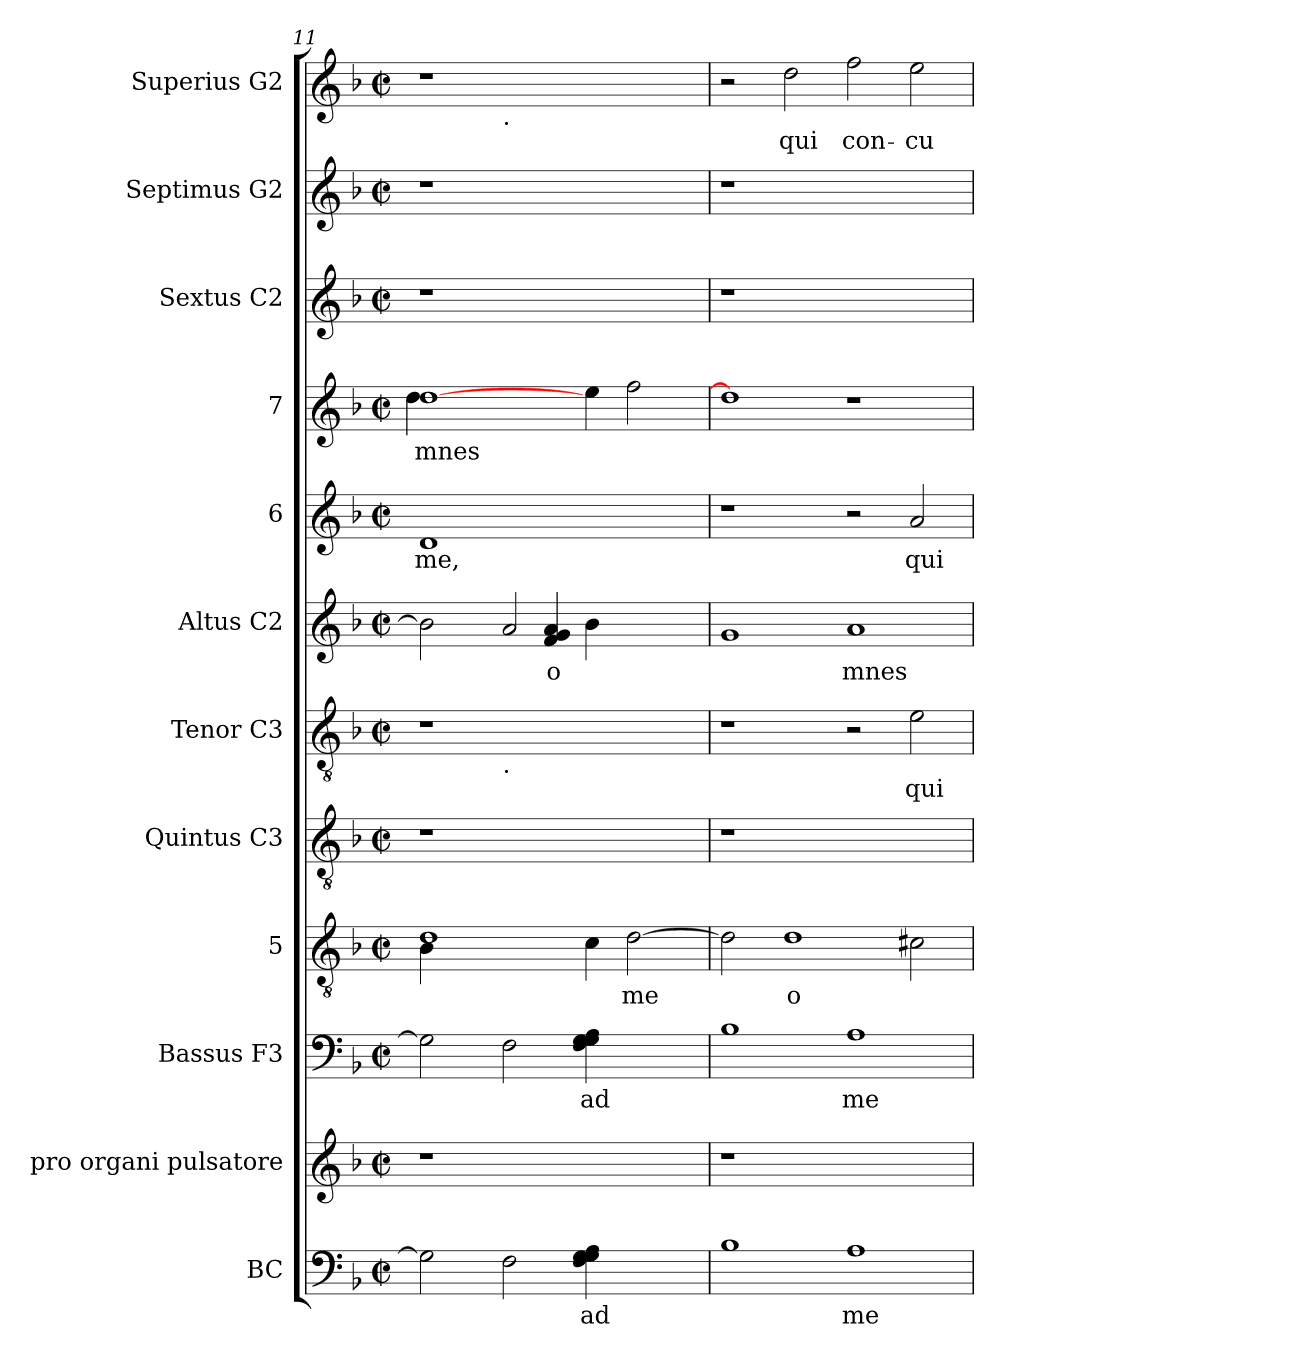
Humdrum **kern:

**kern	**text	**kern	**kern	**text	**kern	**text	**kern	**kern	**text	**kern	**text	**kern	**text	**kern	**text	**kern	**kern	**kern	**text
*part12	*part12	*part11	*part10	*part10	*part9	*part9	*part8	*part7	*part7	*part6	*part6	*part5	*part5	*part4	*part4	*part3	*part2	*part1	*part1
*staff12	*staff12	*staff11	*staff10	*staff10	*staff9	*staff9	*staff8	*staff7	*staff7	*staff6	*staff6	*staff5	*staff5	*staff4	*staff4	*staff3	*staff2	*staff1	*staff1
*I"BC	*	*I"pro organi  pulsatore	*I"Bassus  F3	*	*I"5	*	*I"Quintus  C3	*I"Tenor  C3	*	*I"Altus  C2	*	*I"6	*	*I"7	*	*I"Sextus  C2	*I"Septimus  G2	*I"Superius  G2	*
*I'BC	*	*	*I'B	*	*	*	*	*I'T	*	*I'A	*	*	*	*	*	*	*	*I'S	*
!!LO:PB:g=z
*clefF4	*	*clefG2	*clefF4	*	*clefGv2	*	*clefGv2	*clefGv2	*	*clefG2	*	*clefG2	*	*clefG2	*	*clefG2	*clefG2	*clefG2	*
*k[b-]	*	*k[b-]	*k[b-]	*	*k[b-]	*	*k[b-]	*k[b-]	*	*k[b-]	*	*k[b-]	*	*k[b-]	*	*k[b-]	*k[b-]	*k[b-]	*
*F:	*	*F:	*F:	*	*F:	*	*F:	*F:	*	*F:	*	*F:	*	*F:	*	*F:	*F:	*F:	*
*M2/2	*	*M2/2	*M2/2	*	*M2/2	*	*M2/2	*M2/2	*	*M2/2	*	*M2/2	*	*M2/2	*	*M2/2	*M2/2	*M2/2	*
*met(c|)	*	*met(c|)	*met(c|)	*	*met(c|)	*	*met(c|)	*met(c|)	*	*met(c|)	*	*met(c|)	*	*met(c|)	*	*met(c|)	*met(c|)	*met(c|)	*
=11	=11	=11	=11	=11	=11	=11	=11	=11	=11	=11	=11	=11	=11	=11	=11	=11	=11	=11	=11
!	!LO:LY:a:cj	!	!	!LO:LY:b:cj	!	!LO:LY:b:cj	!	!	!	!	!LO:LY:b:cj	!	!LO:LY:b:cj	!	!LO:LY:b:cj	!	!	!	!
*	*	*	*	*	*^	*	*	*^	*	*^	*	*	*	*^	*	*	*	*^	*
2G\]	--	1r	2G\]	--	1d	4B-\	.	1r	1r	2ryy	.	2b-\]	2.ryy	.	1d	me,	[>1dd	4dd\	-mnes	1r	1r	1r	2ryy	.
.	.	.	.	.	.	1.ryy	.	.	.	.	.	.	.	.	.	.	.	1.ryy	.	.	.	.	.	.
!	!	!	!	!	!	!	!	!	!	!	!	!	!	!	!	!	!	!	!	!	!	!	!LO:TX:b:t=.	!
!	!	!	!	!	!	!	!	!	!	!LO:TX:b:t=.	!	!	!	!	!	!	!	!	!	!	!	!	!	!
2F\	.	.	2F\	.	.	.	.	.	.	1ryy	.	2a/	.	.	.	.	.	.	.	.	.	.	1ryy	.
!	!	!	!	!	!	!	!	!	!	!	!	!	!	!LO:LY:b:cj	!	!	!	!	!	!	!	!	!	!
.	.	.	.	.	.	.	.	.	.	.	.	.	4a/ 4g/ 4f/	o-	.	.	.	.	.	.	.	.	.	.
!	!LO:LY:a:cj	!	!	!LO:LY:b:cj	!	!	!LO:LY:b:cj	!	!	!	!	!	!	!	!	!	!	!	!LO:LY:b:cj	!	!	!	!	!
4G\ 4G\ 4F\ 4A\	-ad	2.ryy	4G\ 4G\ 4F\ 4A\	-ad	4c\	.	.	2.ryy	2.ryy	.	.	4b-\	2ryy	.	2.ryy	.	4ee\	.	.	2.ryy	2.ryy	2.ryy	.	.
!	!	!	!	!	!	!	!LO:LY:b:cj	!	!	!	!	!	!	!	!	!	!	!	!LO:LY:b:cj	!	!	!	!	!
2ryy	.	.	2ryy	.	[>2d\	.	me	.	.	.	.	2ryy	.	.	.	.	2ff\	.	.	.	.	.	.	.
.	.	.	.	.	.	.	.	.	.	4ryy	.	.	4ryy	.	.	.	.	.	.	.	.	.	4ryy	.
*	*	*	*	*	*v	*v	*	*	*	*	*	*	*	*	*	*	*v	*v	*	*	*	*	*	*
=12	=12	=12	=12	=12	=12	=12	=12	=12	=12	=12	=12	=12	=12	=12	=12	=12	=12	=12	=12	=12	=12	=12
!	!LO:LY:a:cj	!	!	!LO:LY:b:cj	!	!LO:LY:b:cj	!	!	!	!	!	!	!LO:LY:b:cj	!	!	!	!LO:LY:b:cj	!	!	!	!	!
*	*	*	*	*	*	*	*	*v	*v	*	*	*	*	*	*	*	*	*	*	*v	*v	*
*	*	*	*	*	*	*	*	*	*	*v	*v	*	*	*	*	*	*	*	*	*
1B-	.	1r	1B-	.	2d\]	.	1r	1r	.	1g	--	1r	.	1dd]	.	1r	1r	2r	.
!	!	!	!	!	!	!LO:LY:b:cj	!	!	!	!	!	!	!	!	!	!	!	!	!LO:LY:b:cj
.	.	.	.	.	1d	o-	.	.	.	.	.	.	.	.	.	.	.	2dd\	qui
!	!LO:LY:a:cj	!	!	!LO:LY:b:cj	!	!	!	!	!	!	!LO:LY:b:cj	!	!	!	!	!	!	!	!LO:LY:b:cj
1A	me	1ryy	1A	me	.	.	1ryy	2r	.	1a	-mnes	2r	.	1r	.	1ryy	1ryy	2ff\	con-
!	!	!	!	!	!	!LO:LY:b:cj	!	!	!LO:LY:b:cj	!	!	!	!LO:LY:b:cj	!	!	!	!	!	!LO:LY:b:cj
.	.	.	.	.	2c#X\	--	.	2e\	qui	.	.	2a/	qui	.	.	.	.	2ee\	-cu-
=	=	=	=	=	=	=	=	=	=	=	=	=	=	=	=	=	=	=	=
*-	*-	*-	*-	*-	*-	*-	*-	*-	*-	*-	*-	*-	*-	*-	*-	*-	*-	*-	*-
